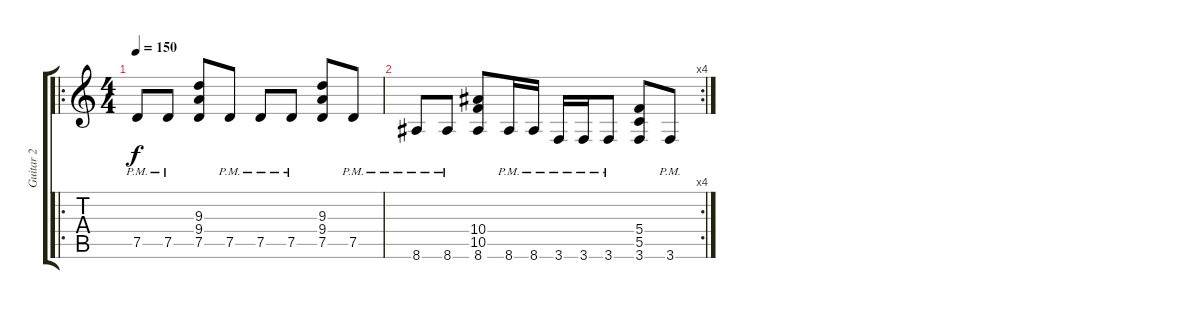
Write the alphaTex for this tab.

\track ("Guitar 2" "Guitar 2") {instrument distortionguitar}
\staff {score tabs}
\tuning (D4 A3 F3 C3 G2 D2) {hide}
\ro
\ts (4 4)
\tempo 150
\clef g2
\ks c
7.5{pm}.8{dy f} 7.5{pm}.8 (9.3 9.4 7.5).8 7.5{pm}.8 7.5{pm}.8 7.5{pm}.8 (9.3 9.4 7.5).8 7.5{pm}.8 |
\rc 4
8.6{pm}.8 8.6{pm}.8 (10.4 10.5 8.6).8 8.6{pm}.16 8.6{pm}.16 3.6{pm}.16 3.6{pm}.16 3.6{pm}.8 (5.4 5.5 3.6).8 3.6{pm}.8
